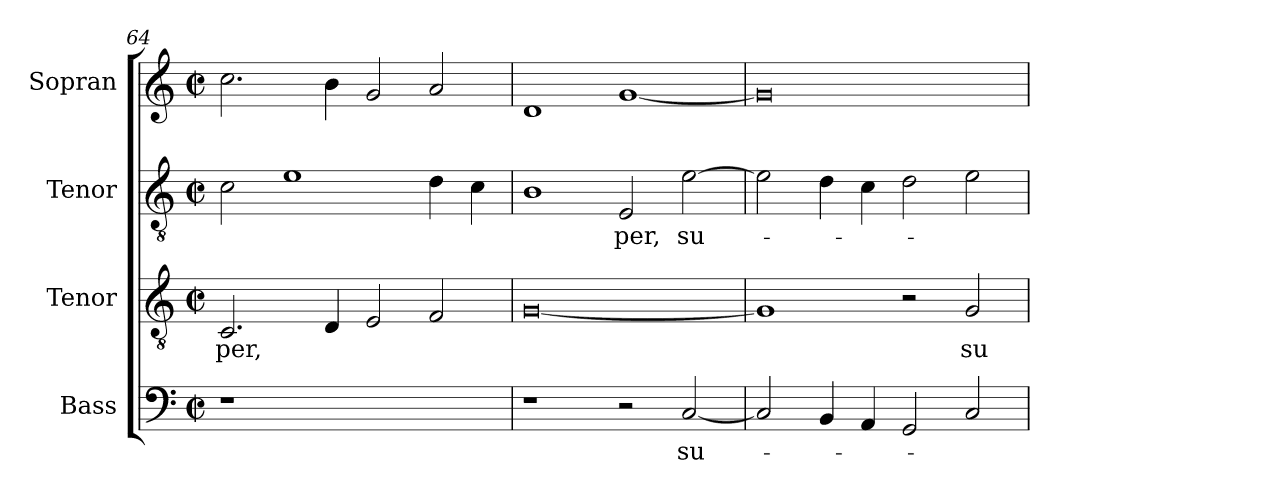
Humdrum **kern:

**kern	**text	**kern	**text	**kern	**text	**kern
*part4	*part4	*part3	*part3	*part2	*part2	*part1
*staff4	*staff4	*staff3	*staff3	*staff2	*staff2	*staff1
*I"Bass	*	*I"Tenor	*	*I"Tenor	*	*I"Sopran
*	*	*I'Tenor	*	*	*	*
!!LO:LB:g=z
*clefF4	*	*clefGv2	*	*clefGv2	*	*clefG2
*	*	*ITrd7c12	*	*ITrd7c12	*	*
*k[]	*	*k[]	*	*k[]	*	*k[]
*M2/2	*	*M2/2	*	*M2/2	*	*M2/2
*met(c|)	*	*met(c|)	*	*met(c|)	*	*met(c|)
=64	=64	=64	=64	=64	=64	=64
!LO:N:vis=1	!	!	!	!	!	!
!	!	!	!LO:LY:b:color=#000000	!	!	!
1r	.	2.CCi/	-per,	2Ci\	.	2.cci\
.	.	.	.	1Ei	.	.
.	.	4DDi/	.	.	.	4bi\
1ryy	.	2EEi/	.	.	.	2gi/
.	.	2FFi/	.	4Di\	.	2ai/
.	.	.	.	4Ci\	.	.
=65	=65	=65	=65	=65	=65	=65
1r	.	[<0GGi	.	1BBi	.	1di
!	!	!	!	!	!LO:LY:b:color=#000000	!
2r	.	.	.	2EEi/	-per,	[<1gi
!	!LO:LY:b:color=#000000	!	!	!	!	!
!	!	!	!	!	!LO:LY:b:color=#000000	!
[<2Ci/	su-	.	.	[>2Ei\	su-	.
=66	=66	=66	=66	=66	=66	=66
2Ci/]	.	1GGi]	.	2Ei\]	.	0gi]
4BBi/	.	.	.	4Di\	.	.
4AAi/	.	.	.	4Ci\	.	.
2GGi/	.	2r	.	2Di\	.	.
!	!	!	!LO:LY:b:color=#000000	!	!	!
2Ci/	.	2GGi/	su-	2Ei\	.	.
=	=	=	=	=	=	=
*-	*-	*-	*-	*-	*-	*-
